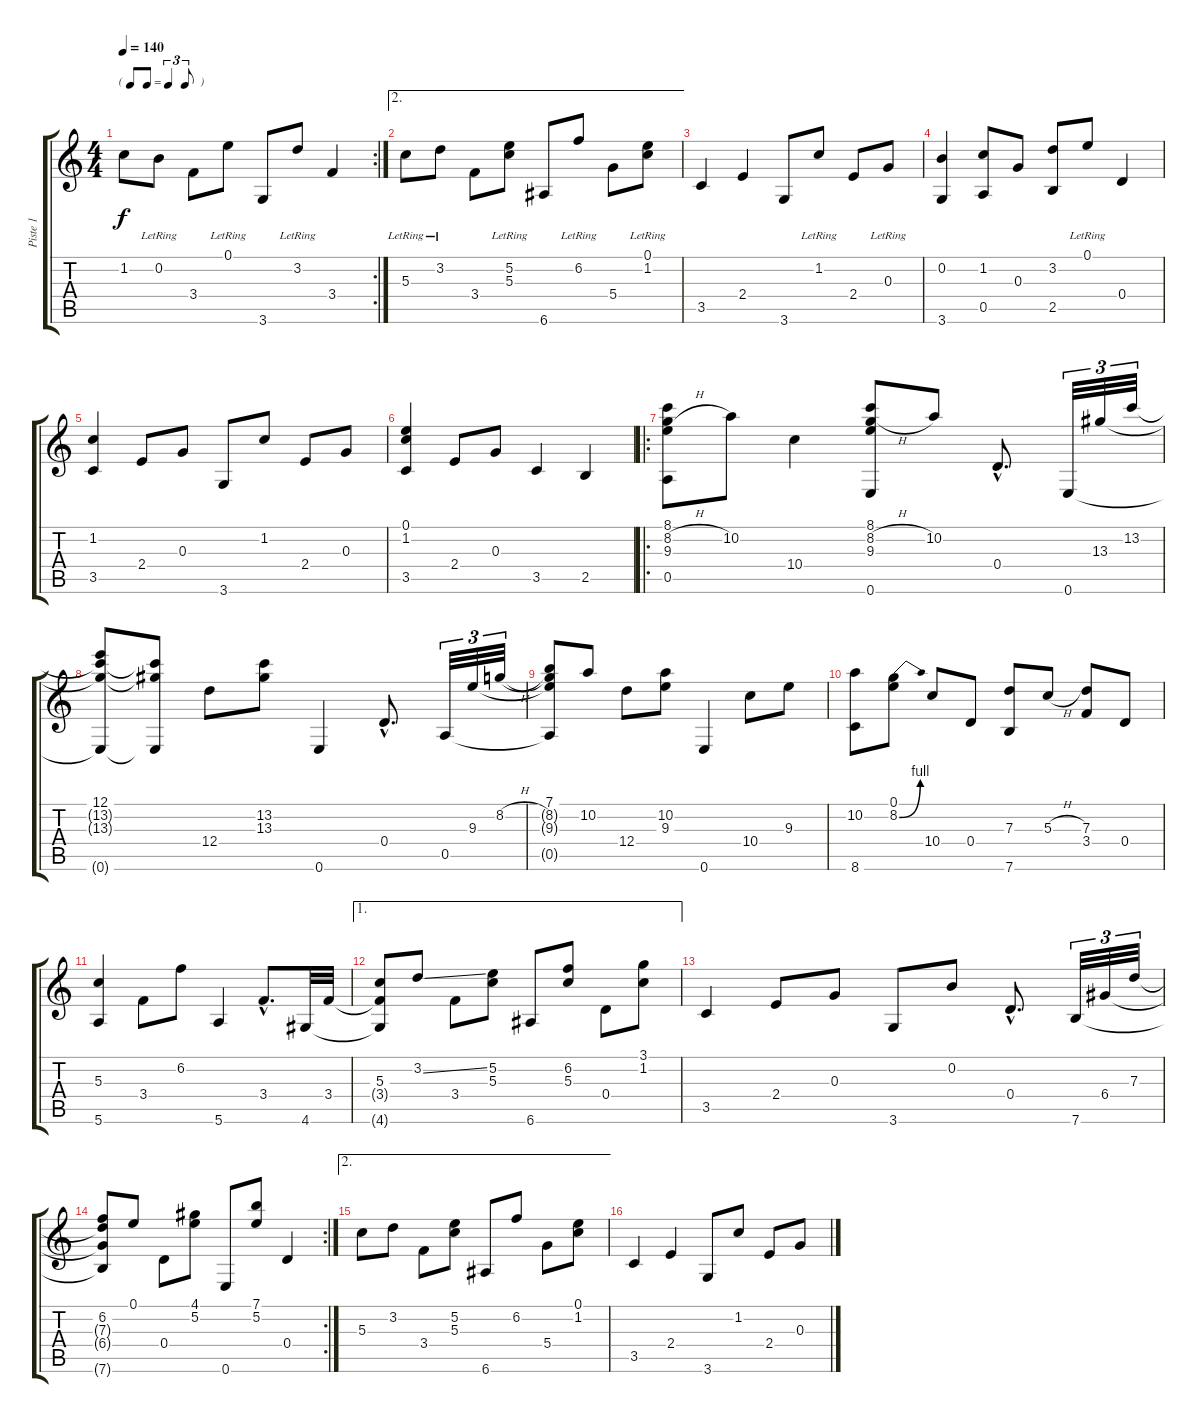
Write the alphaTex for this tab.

\track ("Piste 1" "Piste 1") {instrument acousticguitarsteel}
\staff {score tabs}
\tuning (E4 B3 G3 D3 A2 E2) {hide}
\rc 2
\ts (4 4)
\tf triplet8th
\tempo 140
\clef g2
\ks c
1.2.8{dy f} 0.2{lr}.8 3.4.8 0.1{lr}.8 3.6.8 3.2{lr}.8 3.4.4 |
\ae 2
5.3{lr}.8 3.2{lr}.8 3.4.8 (5.2{lr} 5.3{lr}).8 6.6.8 6.2{lr}.8 5.4.8 (0.1{lr} 1.2{lr}).8 |
3.5.4 2.4.4 3.6.8 1.2{lr}.8 2.4.8 0.3{lr}.8 |
(0.2 3.6).4 (1.2 0.5).8 0.3.8 (3.2 2.5).8 0.1{lr}.8 0.4.4 |
(1.2 3.5).4 2.4.8 0.3.8 3.6.8 1.2.8 2.4.8 0.3.8 |
(0.1 1.2 3.5).4 2.4.8 0.3.8 3.5.4 2.5.4 |
\ro
(8.1 8.2{h} 9.3 0.5).8 10.2.8 10.4.4 (8.1 8.2{h} 9.3 0.6).8 10.2.8 0.4{hac}.8{d} 0.6.32{tu (3 2)} 13.3.32{tu (3 2)} 13.2.32{tu (3 2)} |
(12.1 13.2{t} 13.3{t} 0.6{t}).8 (13.2{t} 13.3{t} 0.6{t}).8 12.4.8 (13.2 13.3).8 0.6.4 0.4{hac}.8{d} 0.5.32{tu (3 2)} 9.3.32{tu (3 2)} 8.2{h}.32{tu (3 2)} |
(7.1 8.2{t} 9.3{t} 0.5{t}).8 10.2.8 12.4.8 (10.2 9.3).8 0.6.4 10.4.8 9.3.8 |
(10.2 8.6).8 (0.1 8.2{be (bend 0 0 60 4)}).8 10.4.8 0.4.8 (7.3 7.6).8 5.3{h}.8 (7.3 3.4).8 0.4.8 |
(5.3 5.6).4 3.4.8 6.2.8 5.6.4 3.4{hac}.8{d} 4.6.32 3.4.32 |
\ae 1
(5.3 3.4{t} 4.6{t}).8 3.2{ss}.8 3.4.8 (5.2 5.3).8 6.6.8 (6.2 5.3).8 0.4.8 (3.1 1.2).8 |
3.5.4 2.4.8 0.3.8 3.6.8 0.2.8 0.4{hac}.8{d} 7.6.32{tu (3 2)} 6.4.32{tu (3 2)} 7.3.32{tu (3 2)} |
\rc 2
(6.2 7.3{t} 6.4{t} 7.6{t}).8 0.1.8 0.4.8 (4.1 5.2).8 0.6.8 (7.1 5.2).8 0.4.4 |
\ae 2
5.3.8 3.2.8 3.4.8 (5.2 5.3).8 6.6.8 6.2.8 5.4.8 (0.1 1.2).8 |
3.5.4 2.4.4 3.6.8 1.2.8 2.4.8 0.3.8
